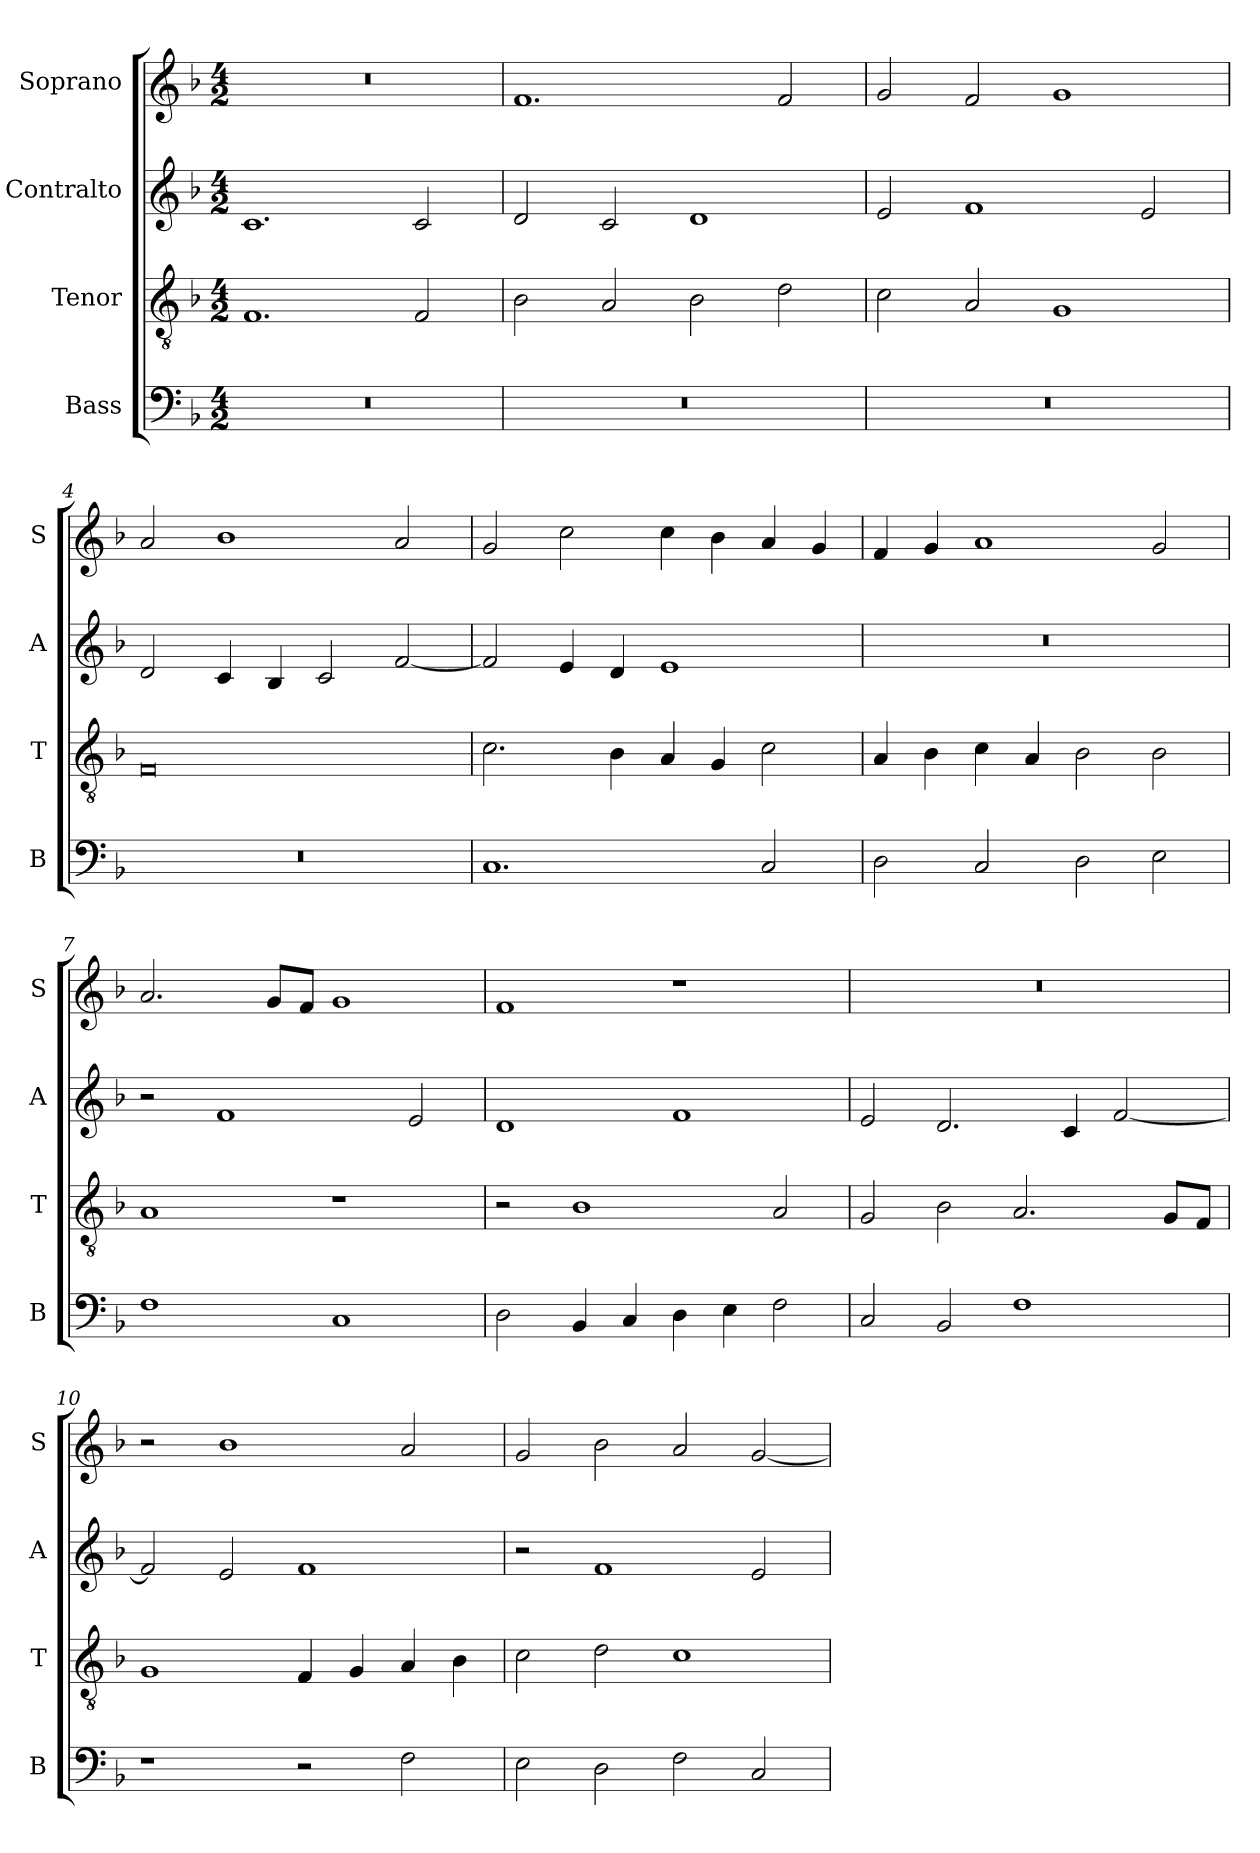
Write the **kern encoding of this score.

**kern	**kern	**kern	**kern
*part4	*part3	*part2	*part1
*staff4	*staff3	*staff2	*staff1
*I"Bass	*I"Tenor	*I"Contralto	*I"Soprano
*I'B	*I'T	*I'A	*I'S
*clefF4	*clefGv2	*clefG2	*clefG2
*k[b-]	*k[b-]	*k[b-]	*k[b-]
*F:ion	*F:ion	*F:ion	*F:ion
*M4/2	*M4/2	*M4/2	*M4/2
=1	=1	=1	=1
0r	1.F	1.c	0r
.	2F	2c	.
=2	=2	=2	=2
0r	2B-	2d	1.f
.	2A	2c	.
.	2B-	1d	.
.	2d	.	2f
=3	=3	=3	=3
0r	2c	2e	2g
.	2A	1f	2f
.	1G	.	1g
.	.	2e	.
=4	=4	=4	=4
0r	0F	2d	2a
.	.	4c	1b-
.	.	4B-	.
.	.	2c	.
.	.	[2f	2a
=5	=5	=5	=5
1.C	2.c	2f]	2g
.	.	4e	2cc
.	4B-	4d	.
.	4A	1e	4cc
.	4G	.	4b-
2C	2c	.	4a
.	.	.	4g
=6	=6	=6	=6
2D	4A	0r	4f
.	4B-	.	4g
2C	4c	.	1a
.	4A	.	.
2D	2B-	.	.
2E	2B-	.	2g
=7	=7	=7	=7
1F	1A	2r	2.a
.	.	1f	.
.	.	.	8g/L
.	.	.	8f/J
1C	1r	.	1g
.	.	2e	.
=8	=8	=8	=8
2D	2r	1d	1f
4BB-	1B-	.	.
4C	.	.	.
4D	.	1f	1r
4E	.	.	.
2F	2A	.	.
=9	=9	=9	=9
2C	2G	2e	0r
2BB-	2B-	2.d	.
1F	2.A	.	.
.	.	4c	.
.	.	[2f	.
.	8G/L	.	.
.	8F/J	.	.
=10	=10	=10	=10
1r	1G	2f]	2r
.	.	2e	1b-
2r	4F	1f	.
.	4G	.	.
2F	4A	.	2a
.	4B-	.	.
=11	=11	=11	=11
2E	2c	2r	2g
2D	2d	1f	2b-
2F	1c	.	2a
2C	.	2e	[2g
=	=	=	=
*-	*-	*-	*-
